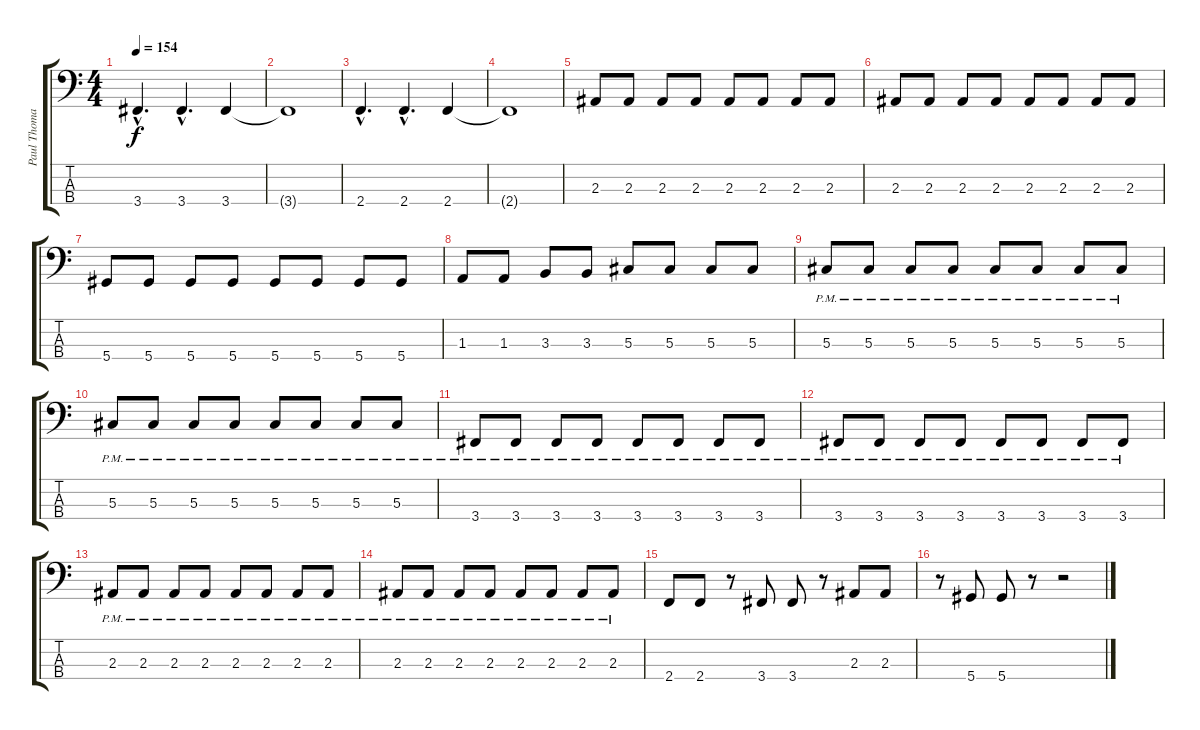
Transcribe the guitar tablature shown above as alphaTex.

\track ("Paul Thomas - Bass" "Paul Thoma") {instrument electricbassfinger}
\staff {score tabs}
\tuning (Gb2 Db2 Ab1 Eb1) {hide}
\ts (4 4)
\tempo 154
\clef f4
\ks c
3.4{hac}.4{d dy f} 3.4{hac}.4{d} 3.4.4 |
3.4{t}.1 |
2.4{hac}.4{d} 2.4{hac}.4{d} 2.4.4 |
2.4{t}.1 |
2.3.8 2.3.8 2.3.8 2.3.8 2.3.8 2.3.8 2.3.8 2.3.8 |
2.3.8 2.3.8 2.3.8 2.3.8 2.3.8 2.3.8 2.3.8 2.3.8 |
5.4.8 5.4.8 5.4.8 5.4.8 5.4.8 5.4.8 5.4.8 5.4.8 |
1.3.8 1.3.8 3.3.8 3.3.8 5.3.8 5.3.8 5.3.8 5.3.8 |
5.3{pm}.8 5.3{pm}.8 5.3{pm}.8 5.3{pm}.8 5.3{pm}.8 5.3{pm}.8 5.3{pm}.8 5.3{pm}.8 |
5.3{pm}.8 5.3{pm}.8 5.3{pm}.8 5.3{pm}.8 5.3{pm}.8 5.3{pm}.8 5.3{pm}.8 5.3{pm}.8 |
3.4{pm}.8 3.4{pm}.8 3.4{pm}.8 3.4{pm}.8 3.4{pm}.8 3.4{pm}.8 3.4{pm}.8 3.4{pm}.8 |
3.4{pm}.8 3.4{pm}.8 3.4{pm}.8 3.4{pm}.8 3.4{pm}.8 3.4{pm}.8 3.4{pm}.8 3.4{pm}.8 |
2.3{pm}.8 2.3{pm}.8 2.3{pm}.8 2.3{pm}.8 2.3{pm}.8 2.3{pm}.8 2.3{pm}.8 2.3{pm}.8 |
2.3{pm}.8 2.3{pm}.8 2.3{pm}.8 2.3{pm}.8 2.3{pm}.8 2.3{pm}.8 2.3{pm}.8 2.3{pm}.8 |
2.4.8 2.4.8 r.8 3.4.8 3.4.8 r.8 2.3.8 2.3.8 |
r.8 5.4.8 5.4.8 r.8 r.2
